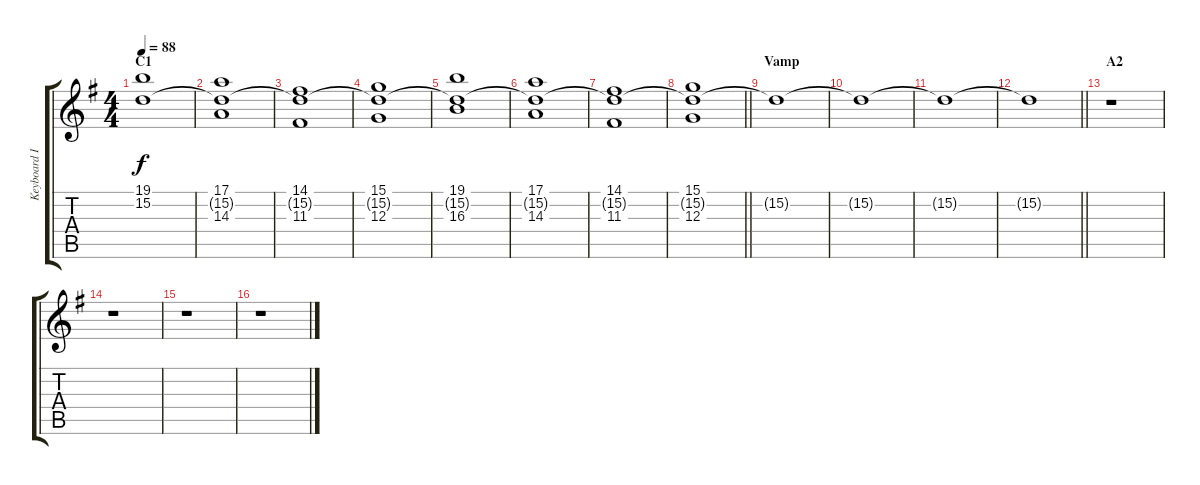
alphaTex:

\track ("Keyboard II" "Keyboard I") {instrument pad1newage}
\staff {score tabs}
\tuning (E4 B3 G3 D3 A2 E2) {hide}
\ts (4 4)
\section ("" "C1")
\tempo 88
\clef g2
\ks g
(19.1 15.2).1{dy f} |
(17.1 15.2{t} 14.3).1 |
(14.1 15.2{t} 11.3).1 |
(15.1 15.2{t} 12.3).1 |
(19.1 15.2{t} 16.3).1 |
(17.1 15.2{t} 14.3).1 |
(14.1 15.2{t} 11.3).1 |
\barLineRight lightlight
(15.1 15.2{t} 12.3).1 |
\section ("" "Vamp")
15.2{t}.1 |
15.2{t}.1 |
15.2{t}.1 |
\barLineRight lightlight
15.2{t}.1 |
\section ("" "A2")
r.1 |
r.1 |
r.1 |
r.1
